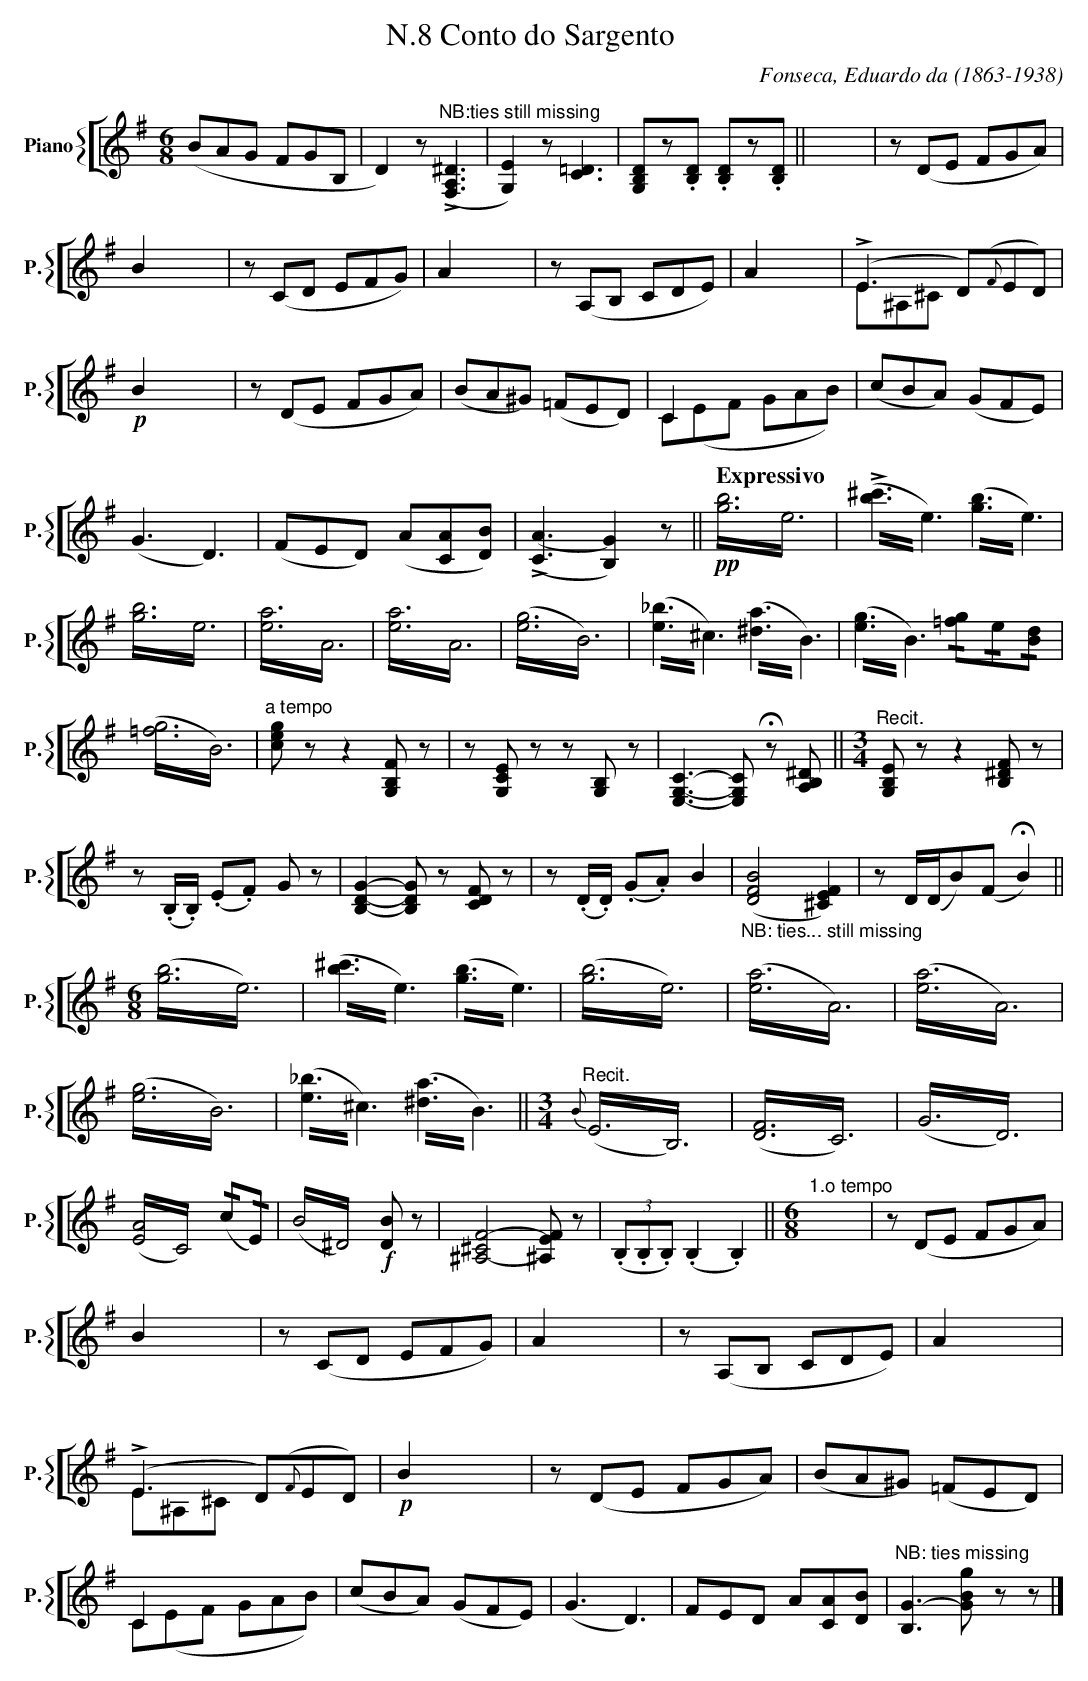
X:1
T:N.8 Conto do Sargento
C:Fonseca, Eduardo da (1863-1938)
M:6/8
L:1/8
K:G
V: 7 clef=treble name="Piano" sname="P."
%%staves [{ 7 }]
   (BAG FGB, | D2)z "^NB:ties still missing" !>!([^DA,F,]3| [G,E]2)z [=DC]3| [G,B,D]z.[B,D] .[B,D]z.[B,D] || \
   x6                           | z(DE FGA) | B2 x4    | z(CD EFG)     | A2 x4          | z(A,B, CDE) | A2 x4  | \
   !>!(E3 D)({F}ED) & E^A,^C x3 | !p!B2x4   | z(DE FGA)| (BA^G) (=FED) | C2x4&C(EF GAB) | (cBA) (GFE) | (G3D3) | \
   (FED) (A[CA][DB]) | (!>![C(A]3[B,G)]2)z||\
   [Q:"Expressivo"] !pp! [gb]3!trem2!e3 | !>! ([b^c']3/2!trem2!e3/2) ([gb]3/2!trem2!e3/2) |  [gb]3!trem2!e3 | \
   [ea]3!trem2!A3 | [ea]3!trem2!A3 | ([eg]3!trem2!B3) | ([e_b]3/2!trem2!^c3/2) ([^da]3/2!trem2!B3/2) | \
   ([eg]3/2!trem2!B3/2) !/![=fg]!/!e!/![Bd] |([=fg]3!trem2!B3) | \
   "a tempo" [ceg]zz2 [G,B,F]z | z[G,CE]z z [G,B,]z | [E,G,C]3-[E,G,C] !fermata!z[A,B,^D] || \
   [M:3/4]"^Recit." [G,B,E]z z2 [B,^DF]z |  z(.B,/.B,/) (.E.F) Gz | [B,DG]2-[B,DG]z [CDF]z | \
   z(.D/.D/) (.G.A) B2 | "_NB: ties... still missing" ([DFB]4[^CEF]2) | zD/(D/B)(F!fermata!B2) || \
   [M:6/8] ([gb]3!trem2!e3) | ([b^c']3/2!trem2!e3/2) ([gb]3/2!trem2!e3/2) | ([gb]3!trem2!e3) | \
   ([ea]3!trem2!A3) |([ea]3!trem2!A3) | ([eg]3!trem2!B3) |  ([e_b]3/2!trem2!^c3/2) ([^da]3/2!trem2!B3/2) || \
   [M:3/4]"^Recit." {B}([E]3!trem2!B,3) | ([DF]3!trem2!C3) | ([G]3!trem2!D3) | \
   ([EA]2!trem2!C2) (!/!c!/!E) | (B2!trem2!^D2) !f![DB]z | [^A,^CF]4-[^A,EF]z | \
   ((3.B,.B,.B,) (.B,2.B,2) || [M:6/8]"^1.o tempo" \
   x6                           | z(DE FGA) | B2 x4    | z(CD EFG)     | A2 x4          | z(A,B, CDE) | A2 x4  | \
   !>!(E3 D)({F}ED) & E^A,^C x3 | !p!B2x4   | z(DE FGA)| (BA^G) (=FED) | C2x4&C(EF GAB) | (cBA) (GFE) | (G3D3) | \
   FED A[CA][DB] | "NB: ties missing" [B,G]3-[GBg]zz |] \
